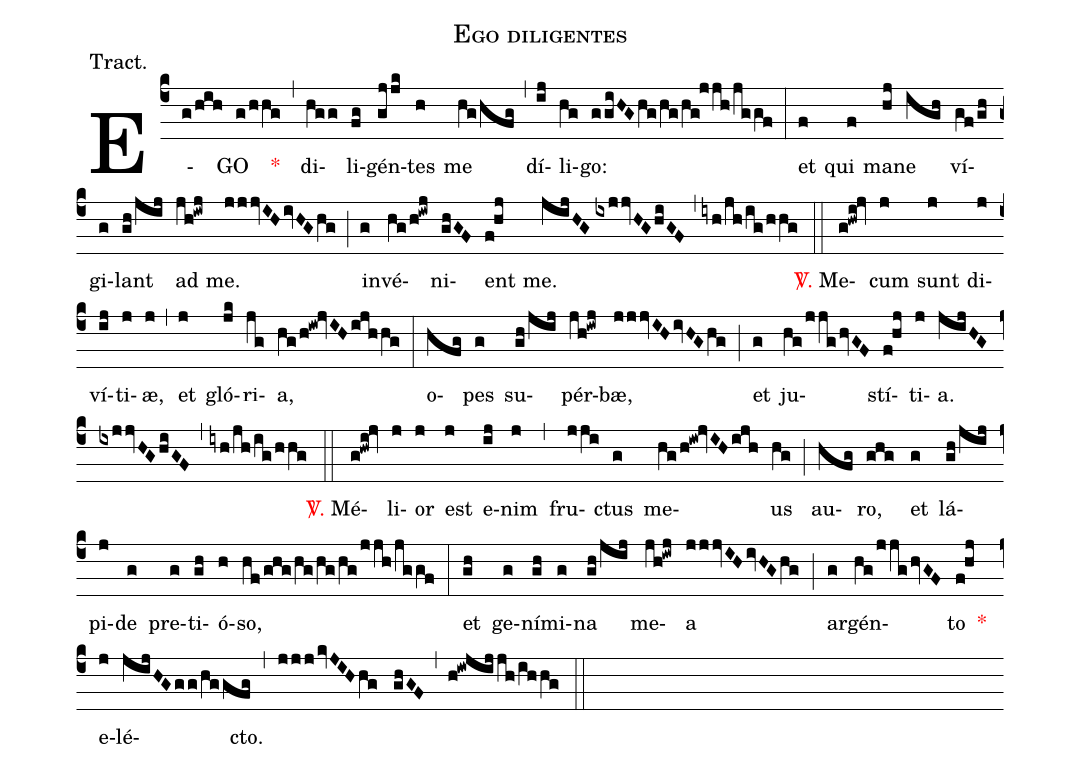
name:Ego diligentes;
annotation:Tract.;
mode:VIII.;
office-part:Tract;
%%
(c4) E(g/hih)GO(g/hhg) <v>\red{*}</v>(,) di(hgg)li(fg)gén(gjjk)tes(h) me(hg/hfg) (,) dí(ij)li(hg)go:(ggiHG/hg/hg/hg!jjh/jggf) (:) et(f) qui(f) ma(hj)ne(igh) ví(gf/gh)gi(g)lant(gh/jij) ad(jh!iwj) me.(jjjvIH/ivHGhg) (;) in(g)vé(hg/h!iwj)ni(ghGF)ent(f!hj) me.(jijHG//ixjjvHGhiGF) (,) (iyh/jh/ig/hhg) (::) <v>\red{\Vbar.}</v> Me(g!hwi!jv)cum(j) sunt(j) di(j)ví(ij)ti(j)æ,(j) (,) et(j) gló(jk)ri(jg)a,(hg/h!iw!jvIH/ijhhg) (:) o(hfg)pes(g) su(gh/jij)pér(jh!iwj)bæ,(jjjvIH/ivHGhg) (;) et(g) ju(hg/jjghvGF)stí(f!hj)ti(j)a.(jijHG//ixjjvHG/hiGF) (,) (iyh/jh/ig/hhg) (::) <v>\red{\Vbar.}</v> Mé(g!hwi!jv)li(j)or(j) est(j) e(ij)nim(j) (,) fru(jji)ctus(g) me(hg/h!iw!jvIH/ijh)us(hg) (;) au(hfg)ro,(ghg) et(g) lá(gh/jij)pi(j)de(g) pre(g)ti(gh)ó(h)so,(hf/ghg/hg/hg/hg/jjh/jggf) (:) et(gh) ge(g)ní(gh)mi(g)na(gh/jij) me(jh!iwj)a(jjjvIH/ivHG/hg) (;) ar(g)gén(hg/jjg/hvGF)to(f!hj) <v>\red{*}</v>() e(j)lé(jijHG/gg/hggfg)cto.(,) (jjjkvJIHhg) (ghGF) (,) (h!iwjijjh/ihhg) (::)
